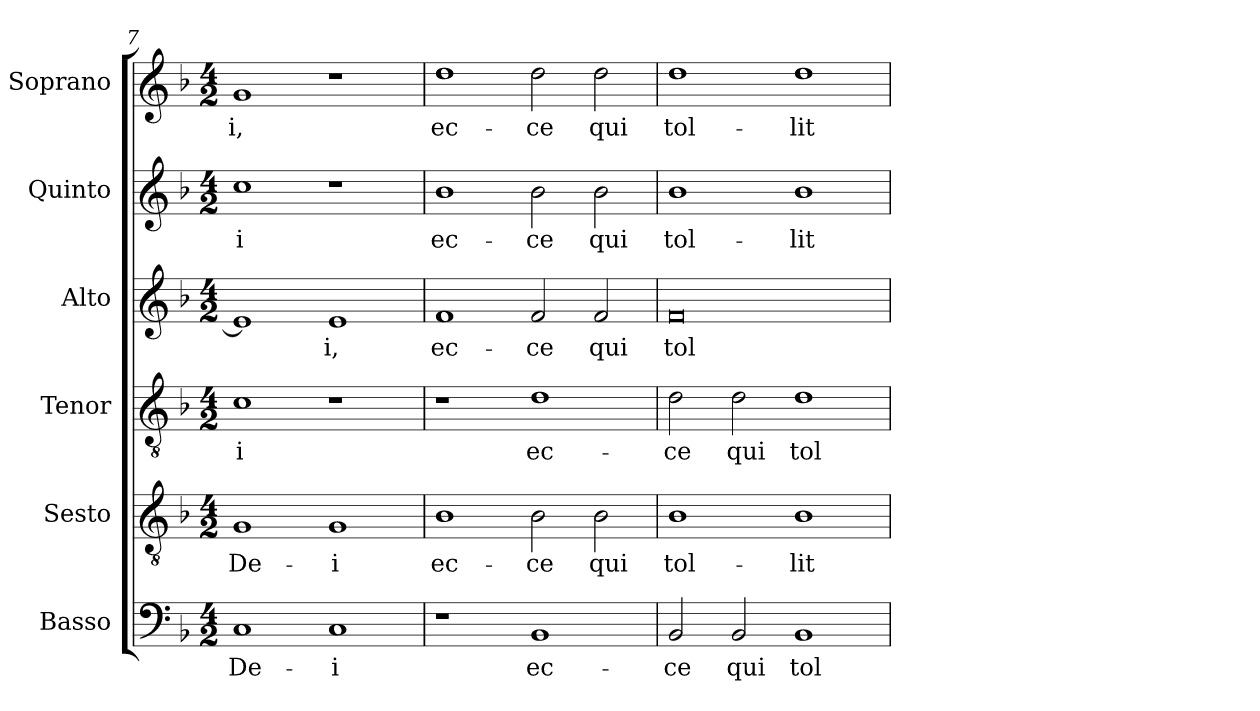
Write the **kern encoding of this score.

**kern	**text	**kern	**text	**kern	**text	**kern	**text	**kern	**text	**kern	**text
*part6	*part6	*part5	*part5	*part4	*part4	*part3	*part3	*part2	*part2	*part1	*part1
*staff6	*staff6	*staff5	*staff5	*staff4	*staff4	*staff3	*staff3	*staff2	*staff2	*staff1	*staff1
*I"Basso	*	*I"Sesto	*	*I"Tenor	*	*I"Alto	*	*I"Quinto	*	*I"Soprano	*
*I'B.	*	*I'Ss.	*	*I'T.	*	*I'A.	*	*I'Q.	*	*I'S.	*
*clefF4	*	*clefGv2	*	*clefGv2	*	*clefG2	*	*clefG2	*	*clefG2	*
*	*	*ITrd7c12	*	*ITrd7c12	*	*	*	*	*	*	*
*k[b-]	*	*k[b-]	*	*k[b-]	*	*k[b-]	*	*k[b-]	*	*k[b-]	*
*F:	*	*F:	*	*F:	*	*F:	*	*F:	*	*F:	*
*M4/2	*	*M4/2	*	*M4/2	*	*M4/2	*	*M4/2	*	*M4/2	*
=7	=7	=7	=7	=7	=7	=7	=7	=7	=7	=7	=7
!	!LO:LY:b:color=#000000	!	!	!	!	!	!	!	!	!	!
!	!	!	!LO:LY:b:color=#000000	!	!	!	!	!	!	!	!
!	!	!	!	!	!LO:LY:b:color=#000000	!	!	!	!	!	!
!	!	!	!	!	!	!	!	!	!LO:LY:b:color=#000000	!	!
!	!	!	!	!	!	!	!	!	!	!	!LO:LY:b:color=#000000
1Ci	De-	1GGi	De-	1Ci	-i	1ei]	.	1cci	-i	1gi	-i,
!	!LO:LY:b:color=#000000	!	!	!	!	!	!	!	!	!	!
!	!	!	!LO:LY:b:color=#000000	!	!	!	!	!	!	!	!
!	!	!	!	!	!	!	!LO:LY:b:color=#000000	!	!	!	!
1Ci	-i	1GGi	-i	1r	.	1ei	-i,	1r	.	1r	.
=8	=8	=8	=8	=8	=8	=8	=8	=8	=8	=8	=8
!	!	!	!LO:LY:b:color=#000000	!	!	!	!	!	!	!	!
!	!	!	!	!	!	!	!LO:LY:b:color=#000000	!	!	!	!
!	!	!	!	!	!	!	!	!	!LO:LY:b:color=#000000	!	!
!	!	!	!	!	!	!	!	!	!	!	!LO:LY:b:color=#000000
1r	.	1BB-i	ec-	1r	.	1fi	ec-	1b-i	ec-	1ddi	ec-
!	!LO:LY:b:color=#000000	!	!	!	!	!	!	!	!	!	!
!	!	!	!LO:LY:b:color=#000000	!	!	!	!	!	!	!	!
!	!	!	!	!	!LO:LY:b:color=#000000	!	!	!	!	!	!
!	!	!	!	!	!	!	!LO:LY:b:color=#000000	!	!	!	!
!	!	!	!	!	!	!	!	!	!LO:LY:b:color=#000000	!	!
!	!	!	!	!	!	!	!	!	!	!	!LO:LY:b:color=#000000
1BB-i	ec-	2BB-i\	-ce	1Di	ec-	2fi/	-ce	2b-i\	-ce	2ddi\	-ce
!	!	!	!LO:LY:b:color=#000000	!	!	!	!	!	!	!	!
!	!	!	!	!	!	!	!LO:LY:b:color=#000000	!	!	!	!
!	!	!	!	!	!	!	!	!	!LO:LY:b:color=#000000	!	!
!	!	!	!	!	!	!	!	!	!	!	!LO:LY:b:color=#000000
.	.	2BB-i\	qui	.	.	2fi/	qui	2b-i\	qui	2ddi\	qui
=9	=9	=9	=9	=9	=9	=9	=9	=9	=9	=9	=9
!	!LO:LY:b:color=#000000	!	!	!	!	!	!	!	!	!	!
!	!	!	!LO:LY:b:color=#000000	!	!	!	!	!	!	!	!
!	!	!	!	!	!LO:LY:b:color=#000000	!	!	!	!	!	!
!	!	!	!	!	!	!	!LO:LY:b:color=#000000	!	!	!	!
!	!	!	!	!	!	!	!	!	!LO:LY:b:color=#000000	!	!
!	!	!	!	!	!	!	!	!	!	!	!LO:LY:b:color=#000000
2BB-i/	-ce	1BB-i	tol-	2Di\	-ce	0fi	tol-	1b-i	tol-	1ddi	tol-
!	!LO:LY:b:color=#000000	!	!	!	!	!	!	!	!	!	!
!	!	!	!	!	!LO:LY:b:color=#000000	!	!	!	!	!	!
2BB-i/	qui	.	.	2Di\	qui	.	.	.	.	.	.
!	!LO:LY:b:color=#000000	!	!	!	!	!	!	!	!	!	!
!	!	!	!LO:LY:b:color=#000000	!	!	!	!	!	!	!	!
!	!	!	!	!	!LO:LY:b:color=#000000	!	!	!	!	!	!
!	!	!	!	!	!	!	!	!	!LO:LY:b:color=#000000	!	!
!	!	!	!	!	!	!	!	!	!	!	!LO:LY:b:color=#000000
1BB-i	tol-	1BB-i	-lit	1Di	tol-	.	.	1b-i	-lit	1ddi	-lit
=	=	=	=	=	=	=	=	=	=	=	=
*-	*-	*-	*-	*-	*-	*-	*-	*-	*-	*-	*-
